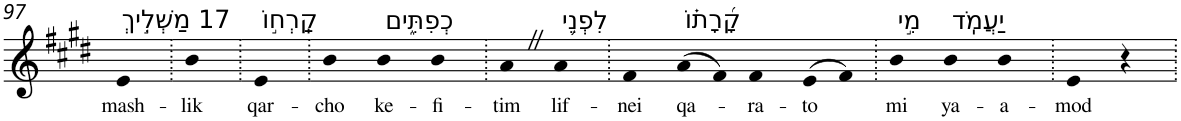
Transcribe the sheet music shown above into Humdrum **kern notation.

**kern	**text
*part1	*part1
*staff1	*staff1
*I"Piano	*
*I'Pno	*
!!LO:PB:g=z
*clefG2	*
*k[f#c#g#d#]	*
*E:	*
=97	=97
!LO:TX:a:t=17 מַשְׁלִ֣יךְ	!
!	!LO:LY:b
4e	mash-
=98.	=98.
!	!LO:LY:b
4b	-lik
=99.	=99.
!LO:TX:a:t=קַֽרְח֣וֹ	!
!	!LO:LY:b
4e	qar-
=100.	=100.
!	!LO:LY:b
4b	-cho
!LO:TX:a:t=כְפִתִּ֑ים	!
!	!LO:LY:b
4b	ke-
!	!LO:LY:b
4b	-fi-
=101.	=101.
!	!LO:LY:b
4aZ	-tim
!LO:TX:a:t=לִפְנֵ֥י	!
!	!LO:LY:b
4a	lif-
=102.	=102.
!	!LO:LY:b
4f#	-nei
!LO:TX:a:t=קָ֝רָת֗וֹ	!
!	!LO:LY:b
(>8a	qa-
8f#)	.
!	!LO:LY:b
4f#	-ra-
!	!LO:LY:b
(>8e	-to
8f#)	.
=103.	=103.
!LO:TX:a:t=מִ֣י	!
!	!LO:LY:b
4b	mi
!LO:TX:a:t=יַעֲמֹֽד	!
!	!LO:LY:b
4b	ya-
!	!LO:LY:b
4b	-a-
=104.	=104.
!	!LO:LY:b
4e	-mod
4r	.
=.	=.
*-	*-
